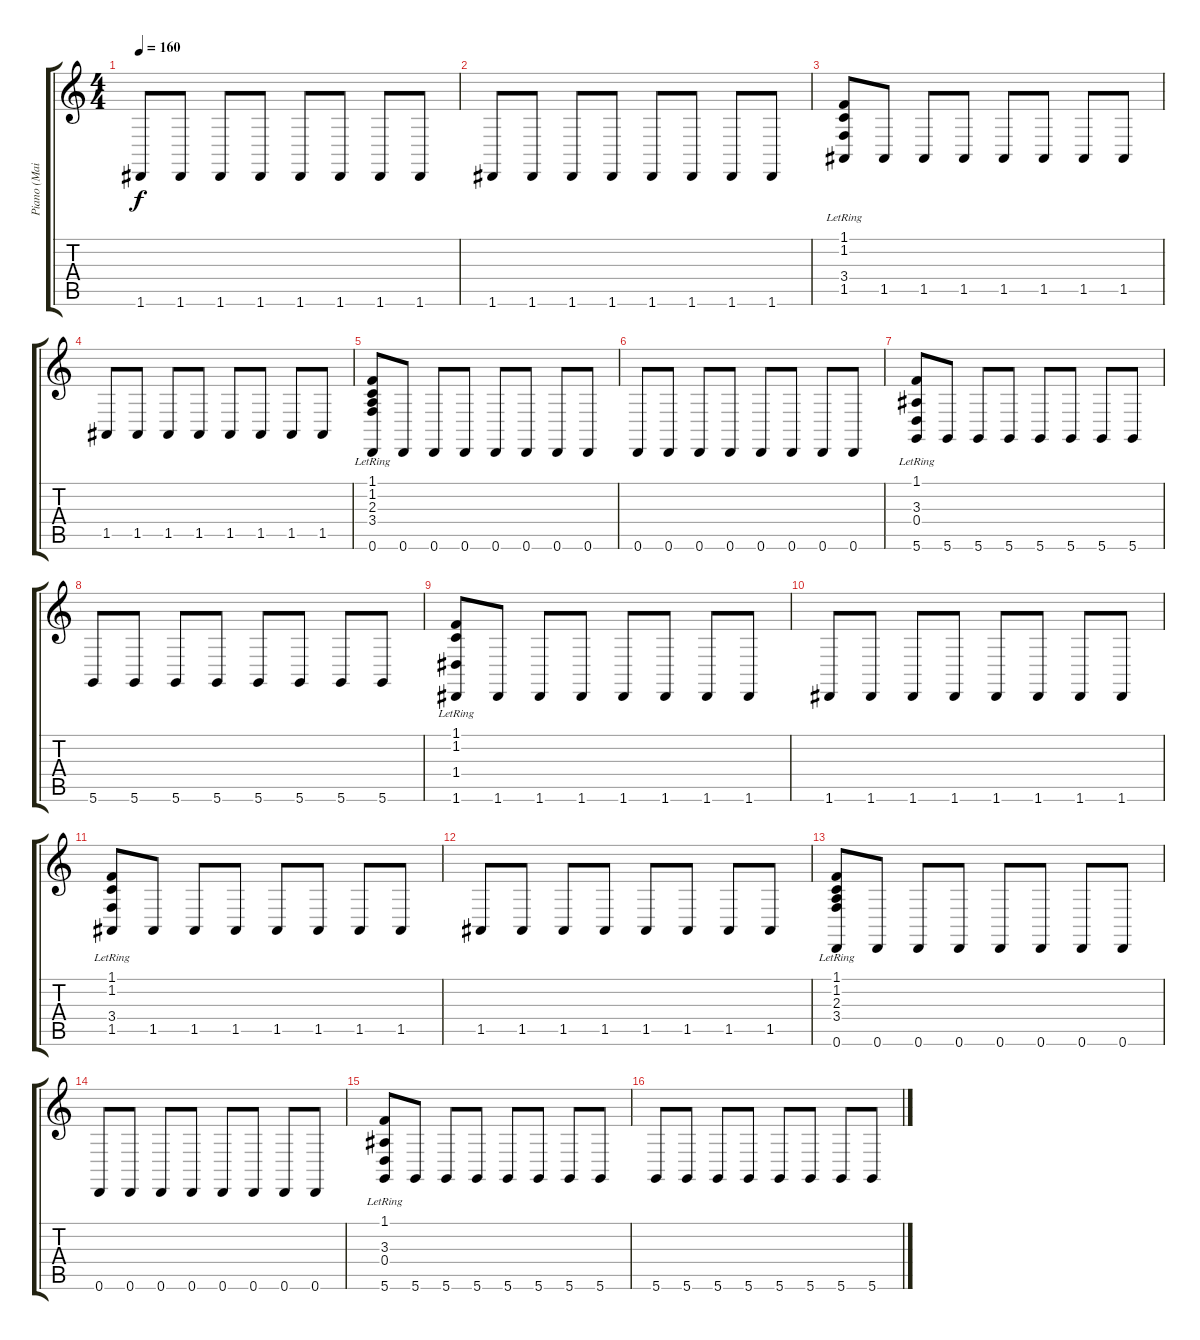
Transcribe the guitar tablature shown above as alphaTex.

\track ("Piano (Main)" "Piano (Mai") {instrument brightacousticpiano}
\staff {score tabs}
\tuning (E4 B3 G3 D3 A2 D2) {hide}
\ts (4 4)
\tempo 160
\clef g2
\ks c
1.6.8{dy f} 1.6.8 1.6.8 1.6.8 1.6.8 1.6.8 1.6.8 1.6.8 |
1.6.8 1.6.8 1.6.8 1.6.8 1.6.8 1.6.8 1.6.8 1.6.8 |
\section ("" " ")
(1.1{lr} 1.2{lr} 3.4{lr} 1.5).8 1.5.8 1.5.8 1.5.8 1.5.8 1.5.8 1.5.8 1.5.8 |
1.5.8 1.5.8 1.5.8 1.5.8 1.5.8 1.5.8 1.5.8 1.5.8 |
(1.1{lr} 1.2{lr} 2.3{lr} 3.4{lr} 0.6).8 0.6.8 0.6.8 0.6.8 0.6.8 0.6.8 0.6.8 0.6.8 |
0.6.8 0.6.8 0.6.8 0.6.8 0.6.8 0.6.8 0.6.8 0.6.8 |
(1.1{lr} 3.3{lr} 0.4{lr} 5.6).8 5.6.8 5.6.8 5.6.8 5.6.8 5.6.8 5.6.8 5.6.8 |
5.6.8 5.6.8 5.6.8 5.6.8 5.6.8 5.6.8 5.6.8 5.6.8 |
(1.1{lr} 1.2{lr} 1.4{lr} 1.6).8 1.6.8 1.6.8 1.6.8 1.6.8 1.6.8 1.6.8 1.6.8 |
1.6.8 1.6.8 1.6.8 1.6.8 1.6.8 1.6.8 1.6.8 1.6.8 |
(1.1{lr} 1.2{lr} 3.4{lr} 1.5).8 1.5.8 1.5.8 1.5.8 1.5.8 1.5.8 1.5.8 1.5.8 |
1.5.8 1.5.8 1.5.8 1.5.8 1.5.8 1.5.8 1.5.8 1.5.8 |
(1.1{lr} 1.2{lr} 2.3{lr} 3.4{lr} 0.6).8 0.6.8 0.6.8 0.6.8 0.6.8 0.6.8 0.6.8 0.6.8 |
0.6.8 0.6.8 0.6.8 0.6.8 0.6.8 0.6.8 0.6.8 0.6.8 |
(1.1{lr} 3.3{lr} 0.4{lr} 5.6).8 5.6.8 5.6.8 5.6.8 5.6.8 5.6.8 5.6.8 5.6.8 |
5.6.8 5.6.8 5.6.8 5.6.8 5.6.8 5.6.8 5.6.8 5.6.8
